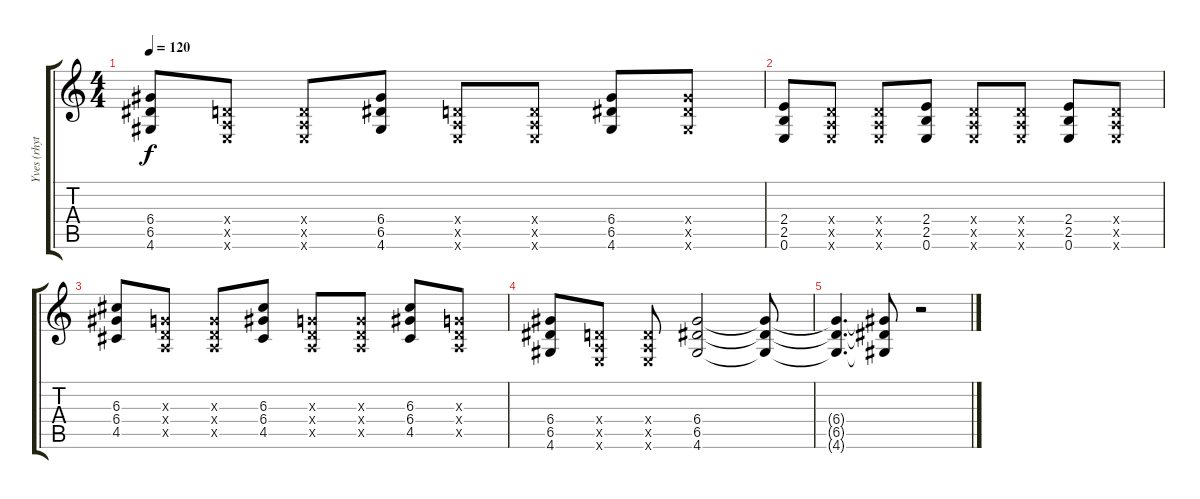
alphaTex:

\track ("Yves (rhythm guitare)" "Yves (rhyt") {instrument overdrivenguitar}
\staff {score tabs}
\tuning (E4 B3 G3 D3 A2 E2) {hide}
\ts (4 4)
\tempo 120
\clef g2
\ks c
(6.4 6.5 4.6).8{dy f} (0.4{x} 0.5{x} 0.6{x}).8 (0.4{x} 0.5{x} 0.6{x}).8 (6.4 6.5 4.6).8 (0.4{x} 0.5{x} 0.6{x}).8 (0.4{x} 0.5{x} 0.6{x}).8 (6.4 6.5 4.6).8 (6.4{x} 6.5{x} 4.6{x}).8 |
(2.4 2.5 0.6).8 (0.4{x} 0.5{x} 0.6{x}).8 (0.4{x} 0.5{x} 0.6{x}).8 (2.4 2.5 0.6).8 (0.4{x} 0.5{x} 0.6{x}).8 (0.4{x} 0.5{x} 0.6{x}).8 (2.4 2.5 0.6).8 (0.4{x} 0.5{x} 0.6{x}).8 |
(6.3 6.4 4.5).8 (0.3{x} 0.4{x} 0.5{x}).8 (0.3{x} 0.4{x} 0.5{x}).8 (6.3 6.4 4.5).8 (0.3{x} 0.4{x} 0.5{x}).8 (0.3{x} 0.4{x} 0.5{x}).8 (6.3 6.4 4.5).8 (0.3{x} 0.4{x} 0.5{x}).8 |
(6.4 6.5 4.6).8 (0.4{x} 0.5{x} 0.6{x}).8 (0.4{x} 0.5{x} 0.6{x}).8 (6.4 6.5 4.6).2 (6.4{t} 6.5{t} 4.6{t}).8 |
(6.4{t} 6.5{t} 4.6{t}).4{d} (6.4{t} 6.5{t} 4.6{t}).8 r.2
